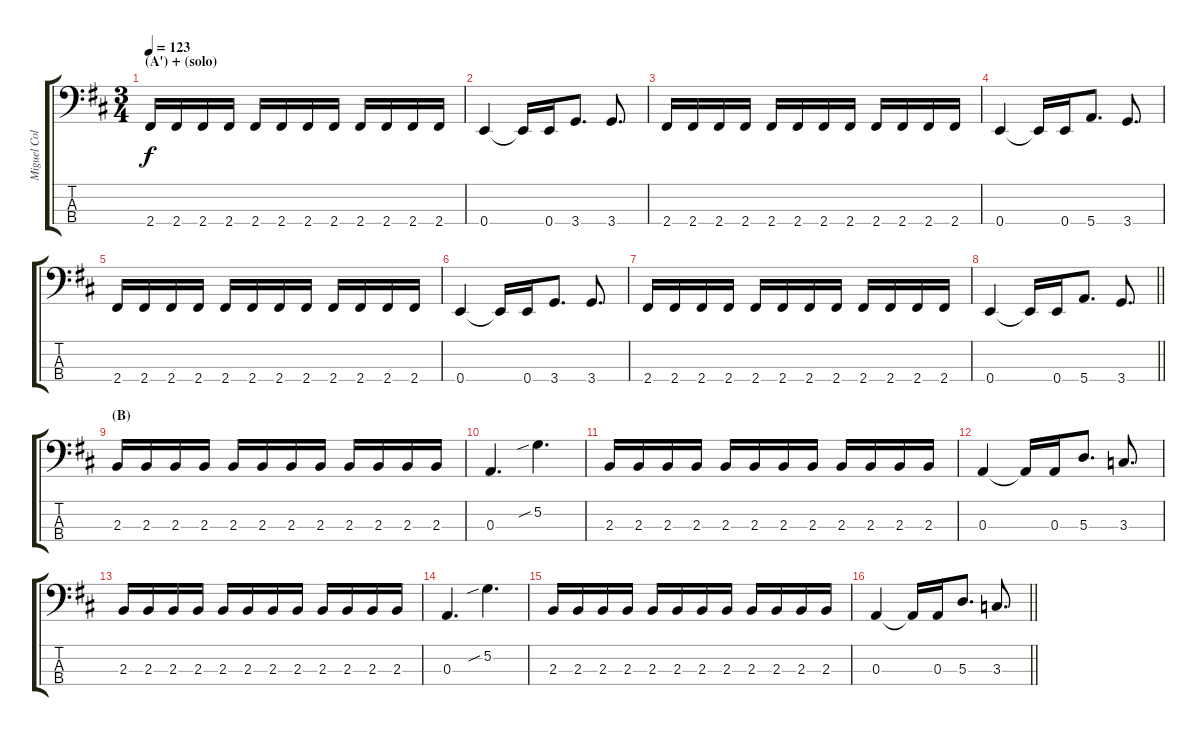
\track ("Miguel Colino - Bajo" "Miguel Col") {instrument electricbassfinger}
\staff {score tabs}
\tuning (G2 D2 A1 E1) {hide}
\ts (3 4)
\section ("" "(A') + (solo)   ")
\tempo 123
\clef f4
\ks bminor
2.4.16{dy f} 2.4.16 2.4.16 2.4.16 2.4.16 2.4.16 2.4.16 2.4.16 2.4.16 2.4.16 2.4.16 2.4.16 |
0.4.4 0.4{t}.16 0.4.16 3.4.8{d} 3.4.8{d} |
2.4.16 2.4.16 2.4.16 2.4.16 2.4.16 2.4.16 2.4.16 2.4.16 2.4.16 2.4.16 2.4.16 2.4.16 |
0.4.4 0.4{t}.16 0.4.16 5.4.8{d} 3.4.8{d} |
2.4.16 2.4.16 2.4.16 2.4.16 2.4.16 2.4.16 2.4.16 2.4.16 2.4.16 2.4.16 2.4.16 2.4.16 |
0.4.4 0.4{t}.16 0.4.16 3.4.8{d} 3.4.8{d} |
2.4.16 2.4.16 2.4.16 2.4.16 2.4.16 2.4.16 2.4.16 2.4.16 2.4.16 2.4.16 2.4.16 2.4.16 |
\barLineRight lightlight
0.4.4 0.4{t}.16 0.4.16 5.4.8{d} 3.4.8{d} |
\section ("" "(B)")
2.3.16 2.3.16 2.3.16 2.3.16 2.3.16 2.3.16 2.3.16 2.3.16 2.3.16 2.3.16 2.3.16 2.3.16 |
0.3.4{d} 5.2{sib}.4{d} |
2.3.16 2.3.16 2.3.16 2.3.16 2.3.16 2.3.16 2.3.16 2.3.16 2.3.16 2.3.16 2.3.16 2.3.16 |
0.3.4 0.3{t}.16 0.3.16 5.3.8{d} 3.3.8{d} |
2.3.16 2.3.16 2.3.16 2.3.16 2.3.16 2.3.16 2.3.16 2.3.16 2.3.16 2.3.16 2.3.16 2.3.16 |
0.3.4{d} 5.2{sib}.4{d} |
2.3.16 2.3.16 2.3.16 2.3.16 2.3.16 2.3.16 2.3.16 2.3.16 2.3.16 2.3.16 2.3.16 2.3.16 |
\barLineRight lightlight
0.3.4 0.3{t}.16 0.3.16 5.3.8{d} 3.3.8{d}
